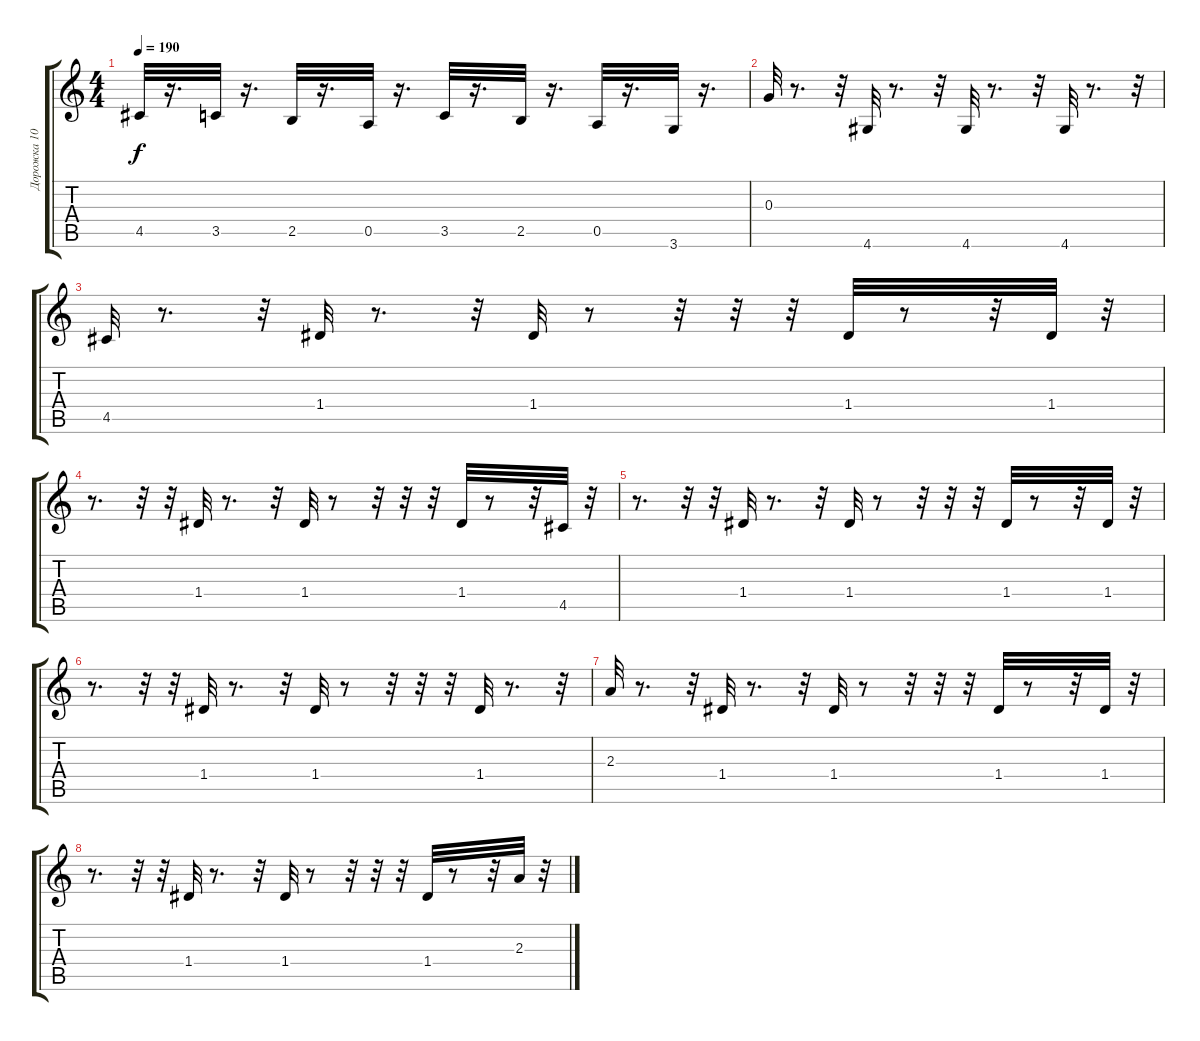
\track ("Дорожка 10" "Дорожка 10") {instrument acousticguitarnylon}
\staff {score tabs}
\tuning (E4 B3 G3 D3 A2 E2) {hide}
\ts (4 4)
\tempo 190
\clef g2
\ks c
4.5.32{dy f} r.16{d} 3.5.32 r.16{d} 2.5.32 r.16{d} 0.5.32 r.16{d} 3.5.32 r.16{d} 2.5.32 r.16{d} 0.5.32 r.16{d} 3.6.32 r.16{d} |
0.3.32 r.8{d} r.32 4.6.32 r.8{d} r.32 4.6.32 r.8{d} r.32 4.6.32 r.8{d} r.32 |
4.5.32 r.8{d} r.32 1.4.32 r.8{d} r.32 1.4.32 r.8 r.32 r.32 r.32 1.4.32 r.8 r.32 1.4.32 r.32 |
r.8{d} r.32 r.32 1.4.32 r.8{d} r.32 1.4.32 r.8 r.32 r.32 r.32 1.4.32 r.8 r.32 4.5.32 r.32 |
r.8{d} r.32 r.32 1.4.32 r.8{d} r.32 1.4.32 r.8 r.32 r.32 r.32 1.4.32 r.8 r.32 1.4.32 r.32 |
r.8{d} r.32 r.32 1.4.32 r.8{d} r.32 1.4.32 r.8 r.32 r.32 r.32 1.4.32 r.8{d} r.32 |
2.3.32 r.8{d} r.32 1.4.32 r.8{d} r.32 1.4.32 r.8 r.32 r.32 r.32 1.4.32 r.8 r.32 1.4.32 r.32 |
r.8{d} r.32 r.32 1.4.32 r.8{d} r.32 1.4.32 r.8 r.32 r.32 r.32 1.4.32 r.8 r.32 2.3.32 r.32
